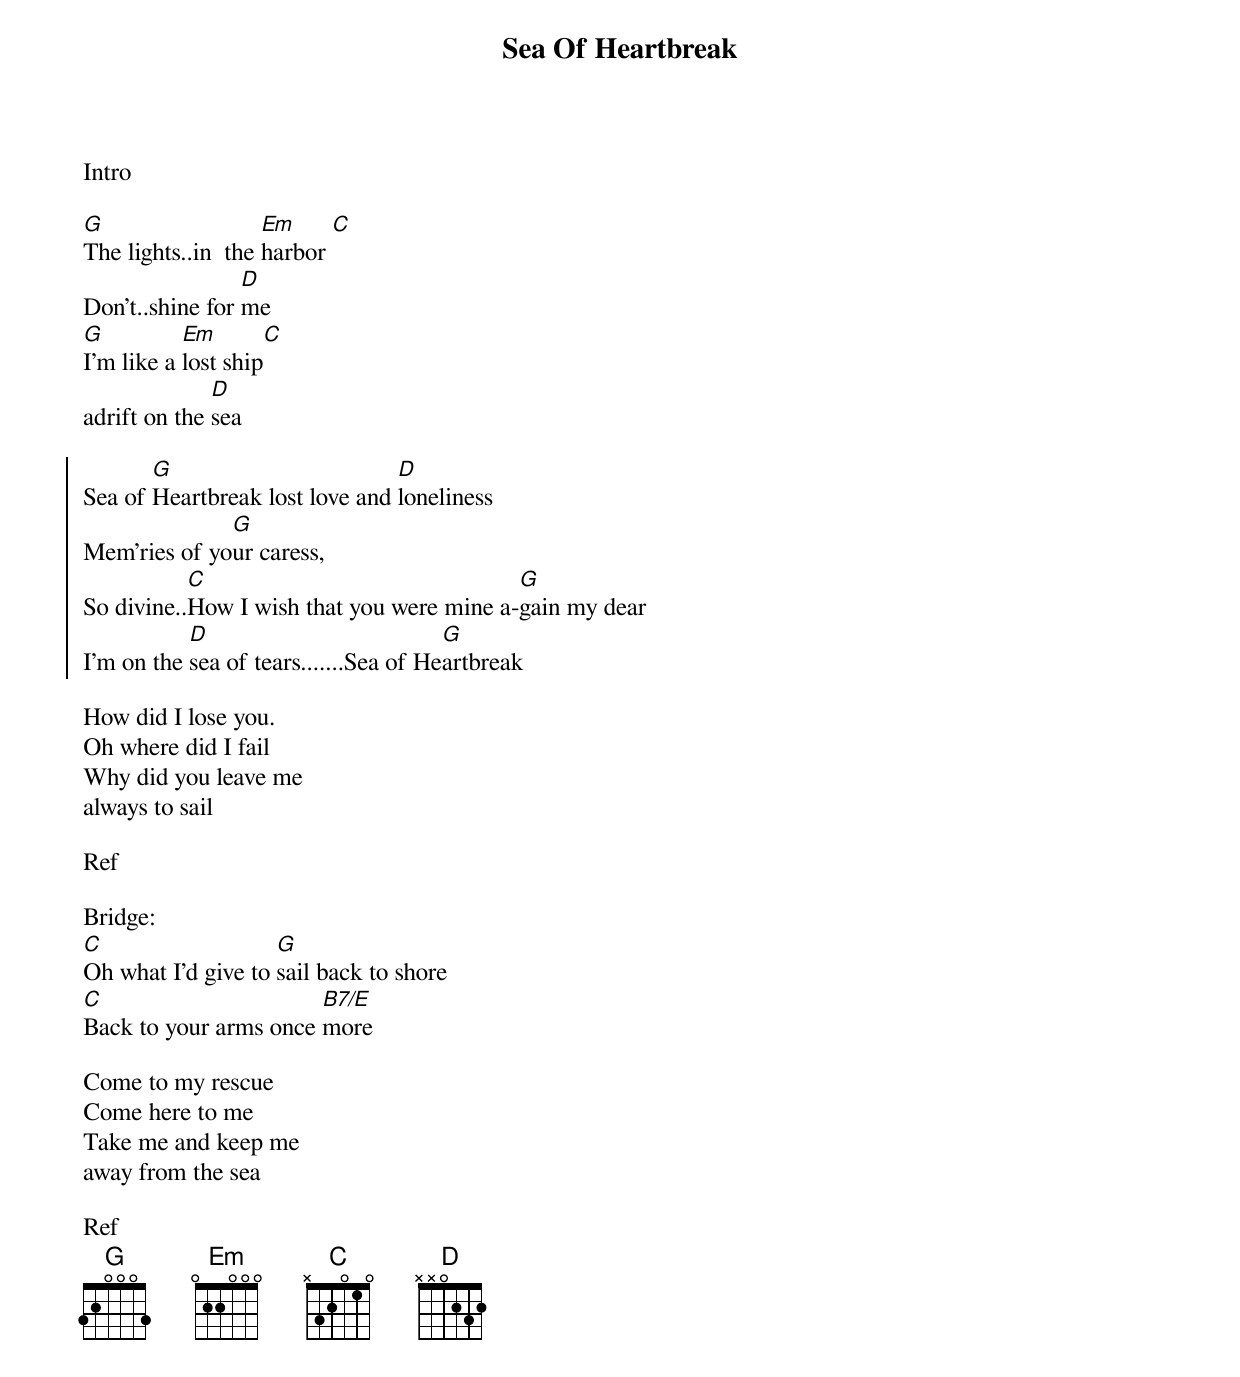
{title: Sea Of Heartbreak}
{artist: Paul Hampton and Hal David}

Intro

[G]The lights..in  the [Em]harbor [C]
Don't..shine for [D]me
[G]I'm like a [Em]lost ship[C]
adrift on the [D]sea

{soc}
Sea of [G]Heartbreak lost love and [D]loneliness
Mem'ries of yo[G]ur caress,
So divine..[C]How I wish that you were mine a-[G]gain my dear
I'm on the [D]sea of tears.......Sea of He[G]artbreak
{eoc}

How did I lose you.
Oh where did I fail
Why did you leave me
always to sail

Ref

Bridge:
[C]Oh what I'd give to [G]sail back to shore
[C]Back to your arms once [B7/E]more

Come to my rescue
Come here to me
Take me and keep me
away from the sea

Ref
